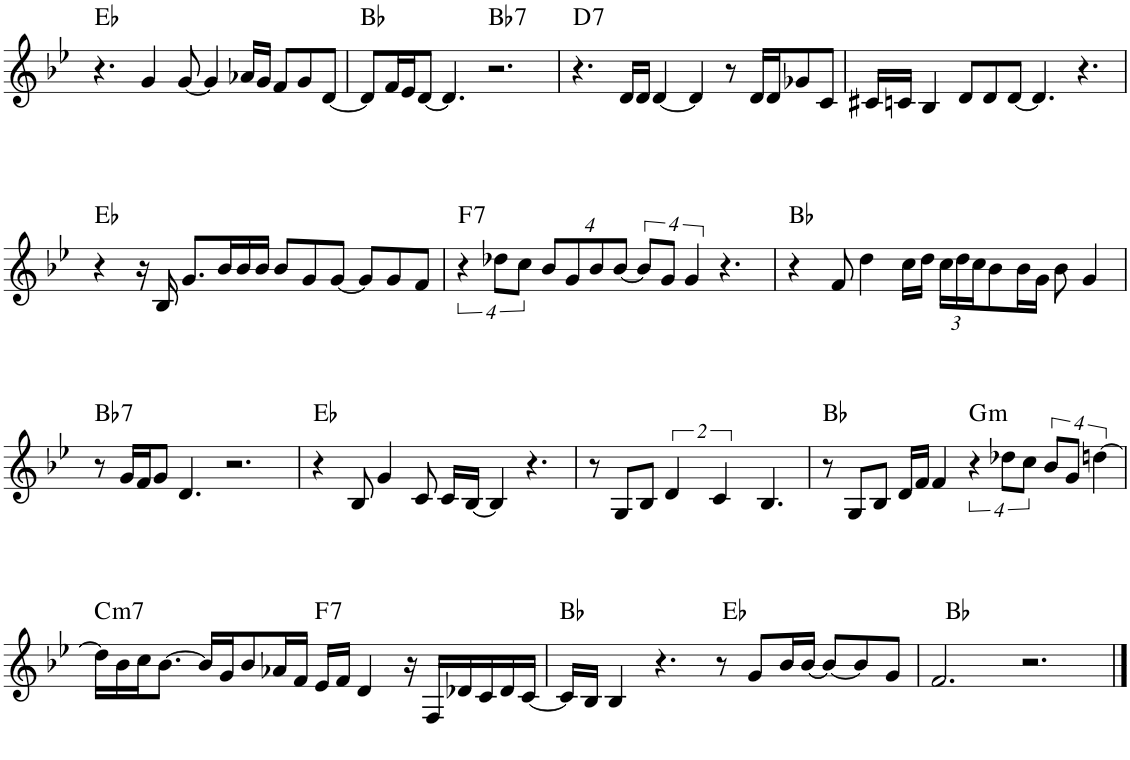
**kern	**harte
*part1	*part1
*staff1	*
*I"Piano	*
*I'Pno.	*
!!LO:PB:g=z
*clefG2	*
*k[b-e-]	*
*M12/8	*
=21	=21
4.r	Eb:maj
4g/	.
[8g/	.
4g/]	.
16a-X/LL	.
16g/JJ	.
8f/L	.
8g/	.
[8d/J	.
=22	=22
8d/L]	Bb:maj
16f/L	.
16e-/J	.
[8d/J	.
4.d/]	.
!	!LO:H:kt=7
2.r	Bb:7
=23	=23
!	!LO:H:kt=7
4.r	D:7
16d/LL	.
16d/JJ	.
[4d/	.
4d/]	.
8r	.
16d/LL	.
16d/J	.
8g-X/	.
8c/J	.
=24	=24
16c#X/LL	.
16cn/JJ	.
4B-/	.
8d/L	.
8d/	.
[8d/J	.
4.d/]	.
4.r	.
!!LO:LB:g=z
=25	=25
4r	Eb:maj
16r	.
16B-/	.
8.g/L	.
16b-/L	.
16b-/	.
16b-/JJ	.
8b-/L	.
8g/	.
[8g/J	.
8g/L]	.
8g/	.
8f/J	.
=26	=26
!	!LO:H:kt=7
16%3r	F:7
32%3dd-X\L	.
32%3cc\J	.
*Xbrackettup	*
32%3b-/L	.
32%3g/	.
32%3b-/	.
[32%3b-/J	.
*brackettup	*
32%3b-/L]	.
32%3g/J	.
16%3g/	.
4.r	.
=27	=27
4r	Bb:maj
8f/	.
4dd\	.
16cc\LL	.
16dd\JJ	.
*Xbrackettup	*
24cc\LL	.
24dd\	.
24cc\J	.
8b-\	.
16b-\L	.
16g\JJ	.
8b-\	.
4g/	.
!!LO:LB:g=z
=28	=28
!	!LO:H:kt=7
8r	Bb:7
16g/LL	.
16f/J	.
8g/J	.
4.d/	.
2.r	.
=29	=29
4r	Eb:maj
8B-/	.
4g/	.
8c/	.
16c/LL	.
[16B-/JJ	.
4B-/]	.
4.r	.
=30	=30
8r	.
8G/L	.
8B-/J	.
*brackettup	*
8%3d/	.
8%3c/	.
4.B-/	.
=31	=31
8r	Bb:maj
8G/L	.
8B-/J	.
16d/LL	.
16f/JJ	.
4f/	.
!	!LO:H:kt=m
16%3r	G:min
32%3dd-X\L	.
32%3cc\J	.
32%3b-/L	.
32%3g/J	.
[16%3ddn\	.
!!LO:LB:g=z
=32	=32
!	!LO:H:kt=m7
16dd\LL]	C:min7
16b-\	.
16cc\J	.
[8.b-\J	.
16b-/LL]	.
16g/J	.
8b-/	.
16a-X/L	.
16f/JJ	.
!	!LO:H:kt=7
16e-/LL	F:7
16f/JJ	.
4d/	.
16r	.
16F/LL	.
16d-X/	.
16c/	.
16d-/	.
[16c/JJ	.
=33	=33
16c/LL]	Bb:maj
16B-/JJ	.
4B-/	.
4.r	.
8r	Eb:maj
8g/L	.
16b-/L	.
[16b-/JJ	.
8b-/L_	.
8b-/]	.
8g/J	.
=34	=34
2.f/	Bb:maj
2.r	.
==	==
*-	*-
